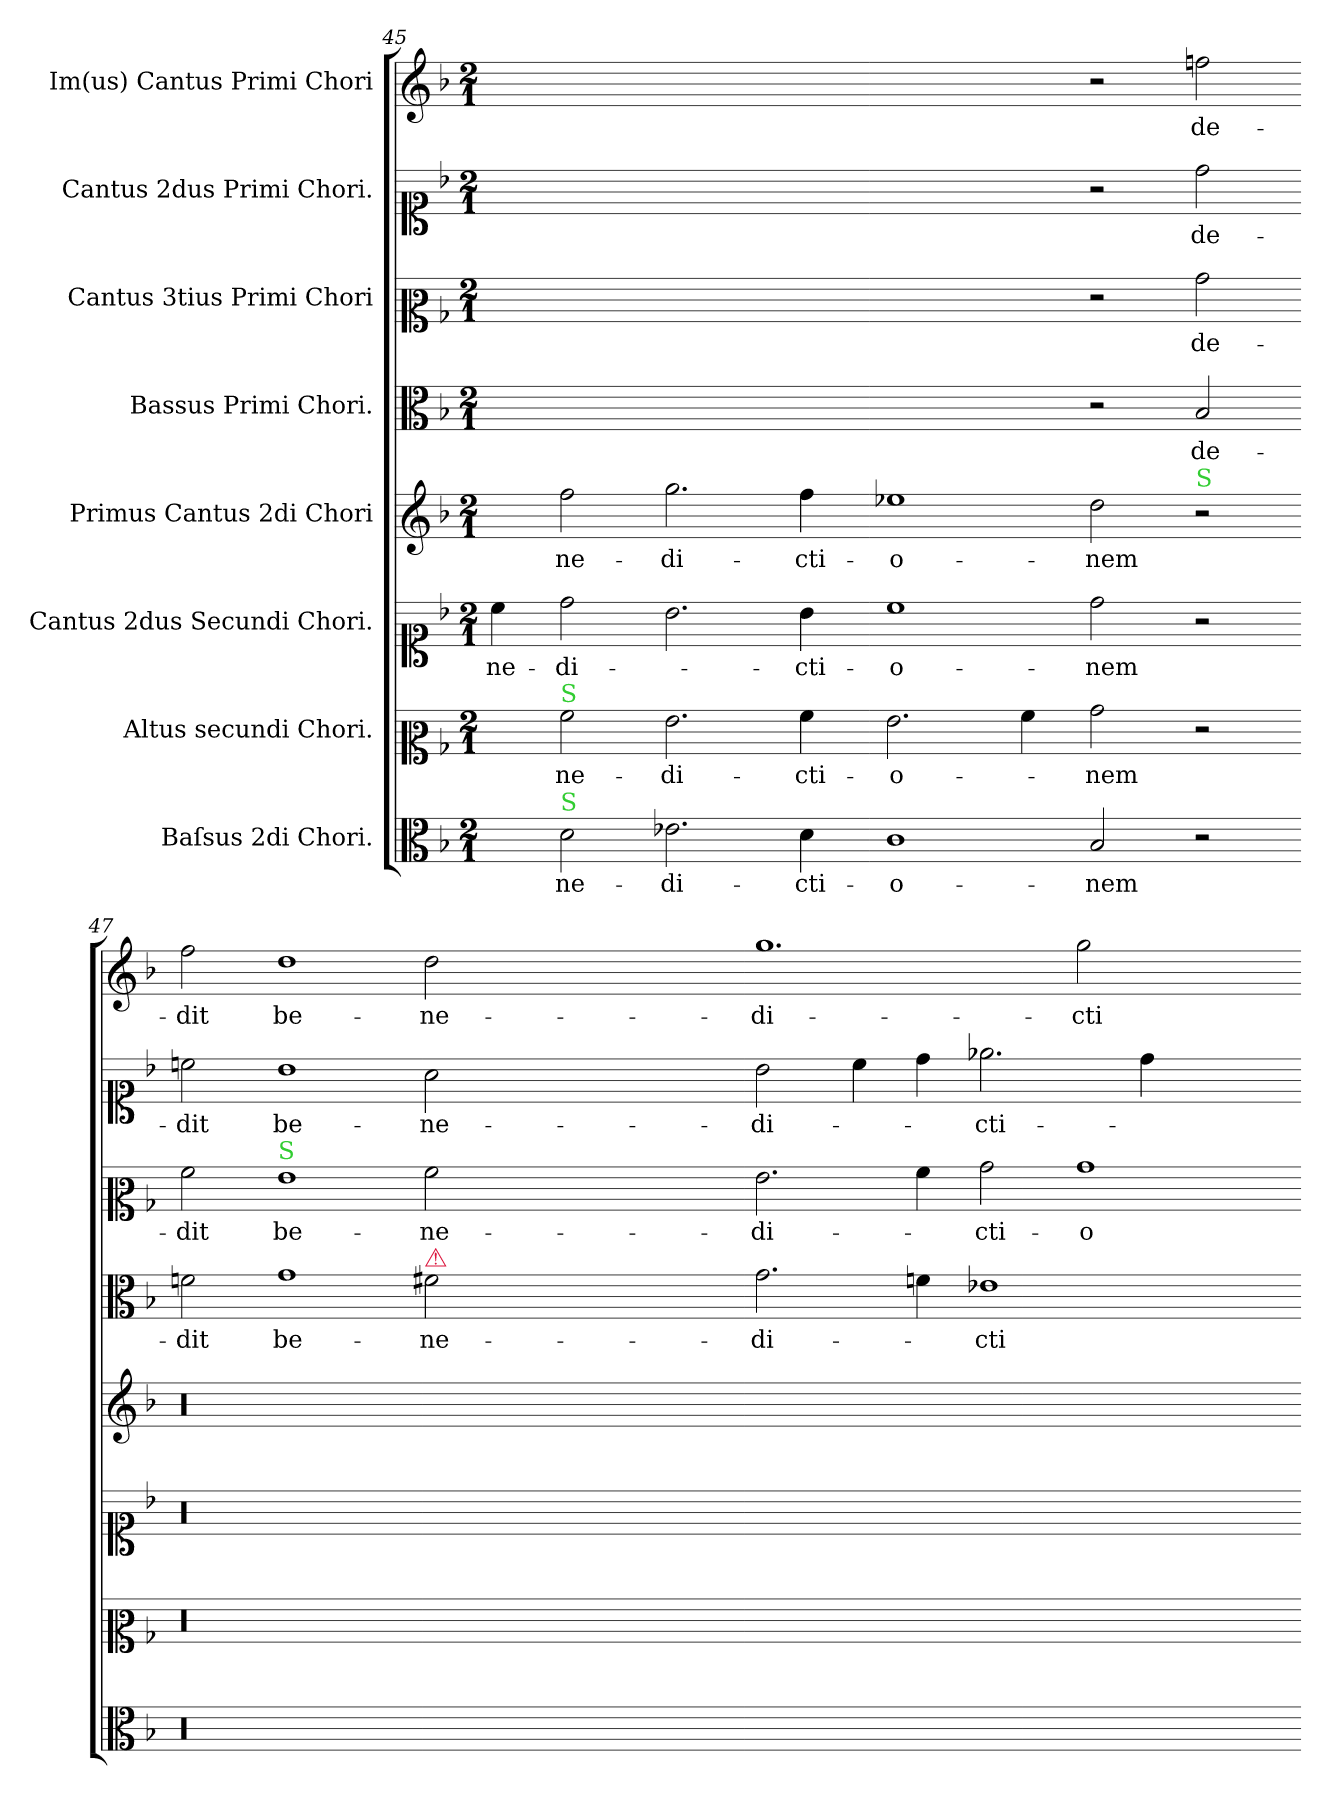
**kern	**text	**kern	**text	**kern	**text	**kern	**text	**kern	**text	**kern	**text	**kern	**text	**kern	**text
*part8	*part8	*part7	*part7	*part6	*part6	*part5	*part5	*part4	*part4	*part3	*part3	*part2	*part2	*part1	*part1
*staff8	*staff8	*staff7	*staff7	*staff6	*staff6	*staff5	*staff5	*staff4	*staff4	*staff3	*staff3	*staff2	*staff2	*staff1	*staff1
*I"Baſsus 2di Chori.	*	*I"Altus secundi Chori.	*	*I"Cantus 2dus Secundi Chori.	*	*I"Primus Cantus 2di Chori	*	*I"Bassus Primi Chori.	*	*I"Cantus 3tius Primi Chori	*	*I"Cantus 2dus Primi Chori.	*	*I"Im(us) Cantus Primi Chori	*
*clefC3	*	*clefC2	*	*clefC1	*	*clefG2	*	*clefC3	*	*clefC2	*	*clefC1	*	*clefG2	*
*k[b-]	*	*k[b-]	*	*k[b-]	*	*k[b-]	*	*k[b-]	*	*k[b-]	*	*k[b-]	*	*k[b-]	*
*M2/1	*	*M2/1	*	*M2/1	*	*M2/1	*	*M2/1	*	*M2/1	*	*M2/1	*	*M2/1	*
=45	=45	=45	=45	=45	=45	=45	=45	=45	=45	=45	=45	=45	=45	=45	=45
4ryy	.	4ryy	.	4cc\	-ne-	4ryy	.	1..ryy	.	1..ryy	.	1..ryy	.	1..ryy	.
!	!	!LO:TX:a:color=limegreen:t=S	!	!	!	!	!	!	!	!	!	!	!	!	!
!LO:TX:a:color=limegreen:t=S	!	!	!	!	!	!	!	!	!	!	!	!	!	!	!
2d\	-ne-	2a\	-ne-	2dd\	-di-	2ff\	-ne-	.	.	.	.	.	.	.	.
2.e-X\	di-	2.g\	di-	2.b-\	.	2.gg\	-di-	.	.	.	.	.	.	.	.
4d\	-cti-	4a\	-cti-	4b-\	-cti-	4ff\	-cti-	.	.	.	.	.	.	.	.
=46-	=46-	=46-	=46-	=46-	=46-	=46-	=46-	=46-	=46-	=46-	=46-	=46-	=46-	=46-	=46-
1c\	-o-	2.g\	-o-	1cc\	-o-	1ee-X\	-o-	1ryy	.	1ryy	.	1ryy	.	1ryy	.
.	.	4a\	.	.	.	.	.	.	.	.	.	.	.	.	.
2B-/	-nem	2b-\	-nem	2dd\	-nem	2dd\	-nem	2r	.	2r	.	2r	.	2r	.
!	!	!	!	!	!	!LO:TX:a:color=limegreen:t=S	!	!	!	!	!	!	!	!	!
2r	.	2r	.	2r	.	2r	.	2B-/	de-	2b-\	de-	2dd\	de-	2ffn\	de-
=47-	=47-	=47-	=47-	=47-	=47-	=47-	=47-	=47-	=47-	=47-	=47-	=47-	=47-	=47-	=47-
00r	.	00r	.	00r	.	00r	.	2fn\	-dit	2a\	-dit	2ccn\	-dit	2ff\	-dit
!	!	!	!	!	!	!	!	!	!	!LO:TX:a:color=limegreen:t=S	!	!	!	!	!
.	.	.	.	.	.	.	.	1g\	be-	1g\	be-	1b-\	be-	1dd\	be-
!	!	!	!	!	!	!	!	!LO:TX:a:color=crimson:t=⚠	!	!	!	!	!	!	!
.	.	.	.	.	.	.	.	2f#X\	-ne-	2a\	-ne-	2a\	-ne-	2dd\	-ne-
.	.	.	.	.	.	.	.	0ryy	.	0ryy	.	0ryy	.	0ryy	.
=48-	=48-	=48-	=48-	=48-	=48-	=48-	=48-	=48-	=48-	=48-	=48-	=48-	=48-	=48-	=48-
0ryy	.	0ryy	.	0ryy	.	0ryy	.	2.g\	-di-	2.g\	-di-	2b-\	-di-	1.gg\	-di-
.	.	.	.	.	.	.	.	.	.	.	.	4cc\	.	.	.
.	.	.	.	.	.	.	.	4fn\	.	4a\	.	4dd\	.	.	.
.	.	.	.	.	.	.	.	1e-X\	-cti-	2b-\	-cti-	2.ee-X\	-cti-	.	.
.	.	.	.	.	.	.	.	.	.	1b-\	-o-	.	.	2gg\	-cti-
.	.	.	.	.	.	.	.	.	.	.	.	4dd\	.	.	.
2ryy	.	2ryy	.	2ryy	.	2ryy	.	2ryy	.	.	.	2ryy	.	2ryy	.
=-	=-	=-	=-	=-	=-	=-	=-	=-	=-	=-	=-	=-	=-	=-	=-
*-	*-	*-	*-	*-	*-	*-	*-	*-	*-	*-	*-	*-	*-	*-	*-
